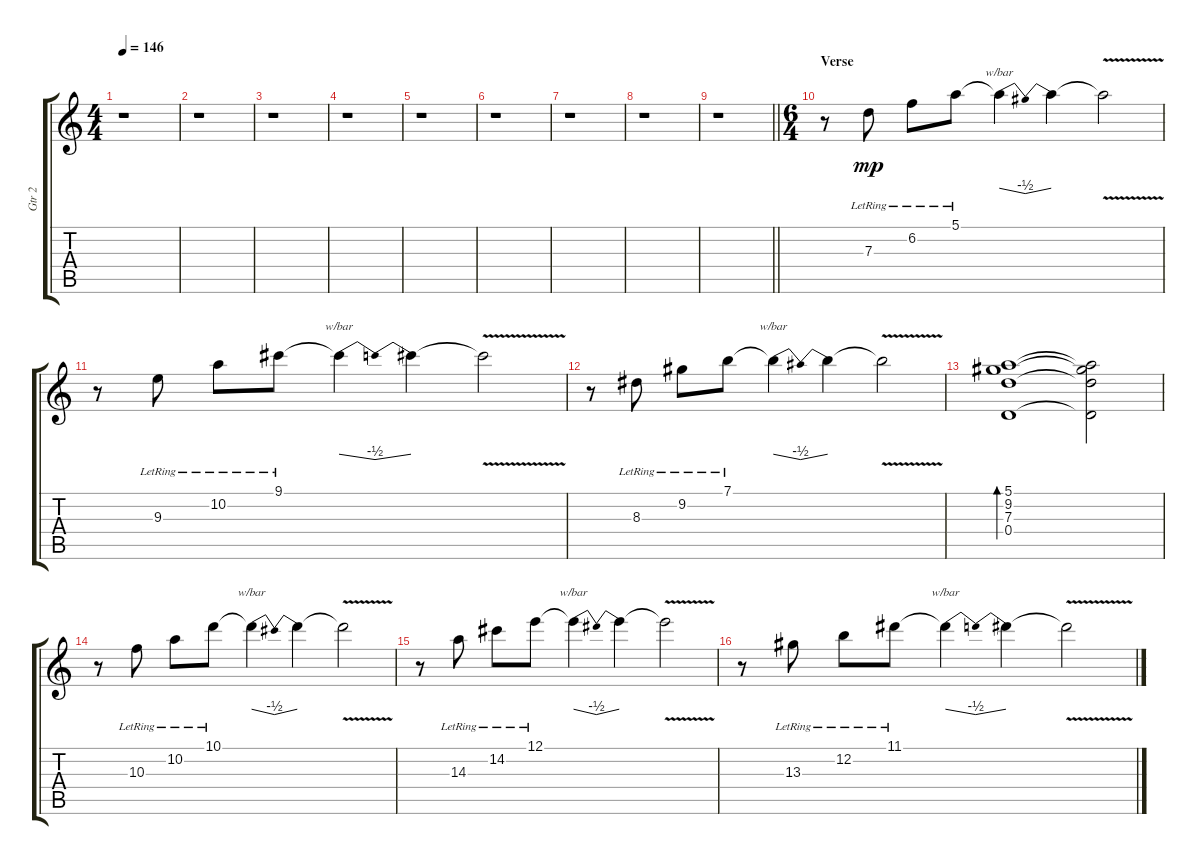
\track ("Gtr 2" "Gtr 2") {instrument distortionguitar}
\staff {score tabs}
\tuning (E4 B3 G3 D3 A2 D2) {hide}
\ts (4 4)
\tempo 146
\clef g2
\ks c
r.1{dy fff} |
r.1 |
r.1 |
r.1 |
r.1 |
r.1 |
r.1 |
r.1 |
\barLineRight lightlight
r.1 |
\ts (6 4)
\section ("" "Verse")
r.8 7.3{lr}.8{dy mp} 6.2{lr}.8 5.1{lr}.8 5.1{t}.4{tbe (dip default 0 0 30 -2 60 0)} 5.1{t}.4 5.1{v t}.2 |
r.8 9.3{lr}.8 10.2{lr}.8 9.1{lr}.8 9.1{t}.4{tbe (dip default 0 0 30 -2 60 0)} 9.1{t}.4 9.1{v t}.2 |
r.8 8.3{lr}.8 9.2{lr}.8 7.1{lr}.8 7.1{t}.4{tbe (dip default 0 0 30 -2 60 0)} 7.1{t}.4 7.1{v t}.2 |
(5.1 9.2 7.3 0.4).1{bd 240} (5.1{t} 9.2{t} 7.3{t} 0.4{t}).2 |
r.8 10.3{lr}.8 10.2{lr}.8 10.1{lr}.8 10.1{t}.4{tbe (dip default 0 0 30 -2 60 0)} 10.1{t}.4 10.1{v t}.2 |
r.8 14.3{lr}.8 14.2{lr}.8 12.1{lr}.8 12.1{t}.4{tbe (dip default 0 0 30 -2 60 0)} 12.1{t}.4 12.1{v t}.2 |
r.8 13.3{lr}.8 12.2{lr}.8 11.1{lr}.8 11.1{t}.4{tbe (dip default 0 0 30 -2 60 0)} 11.1{t}.4 11.1{v t}.2
